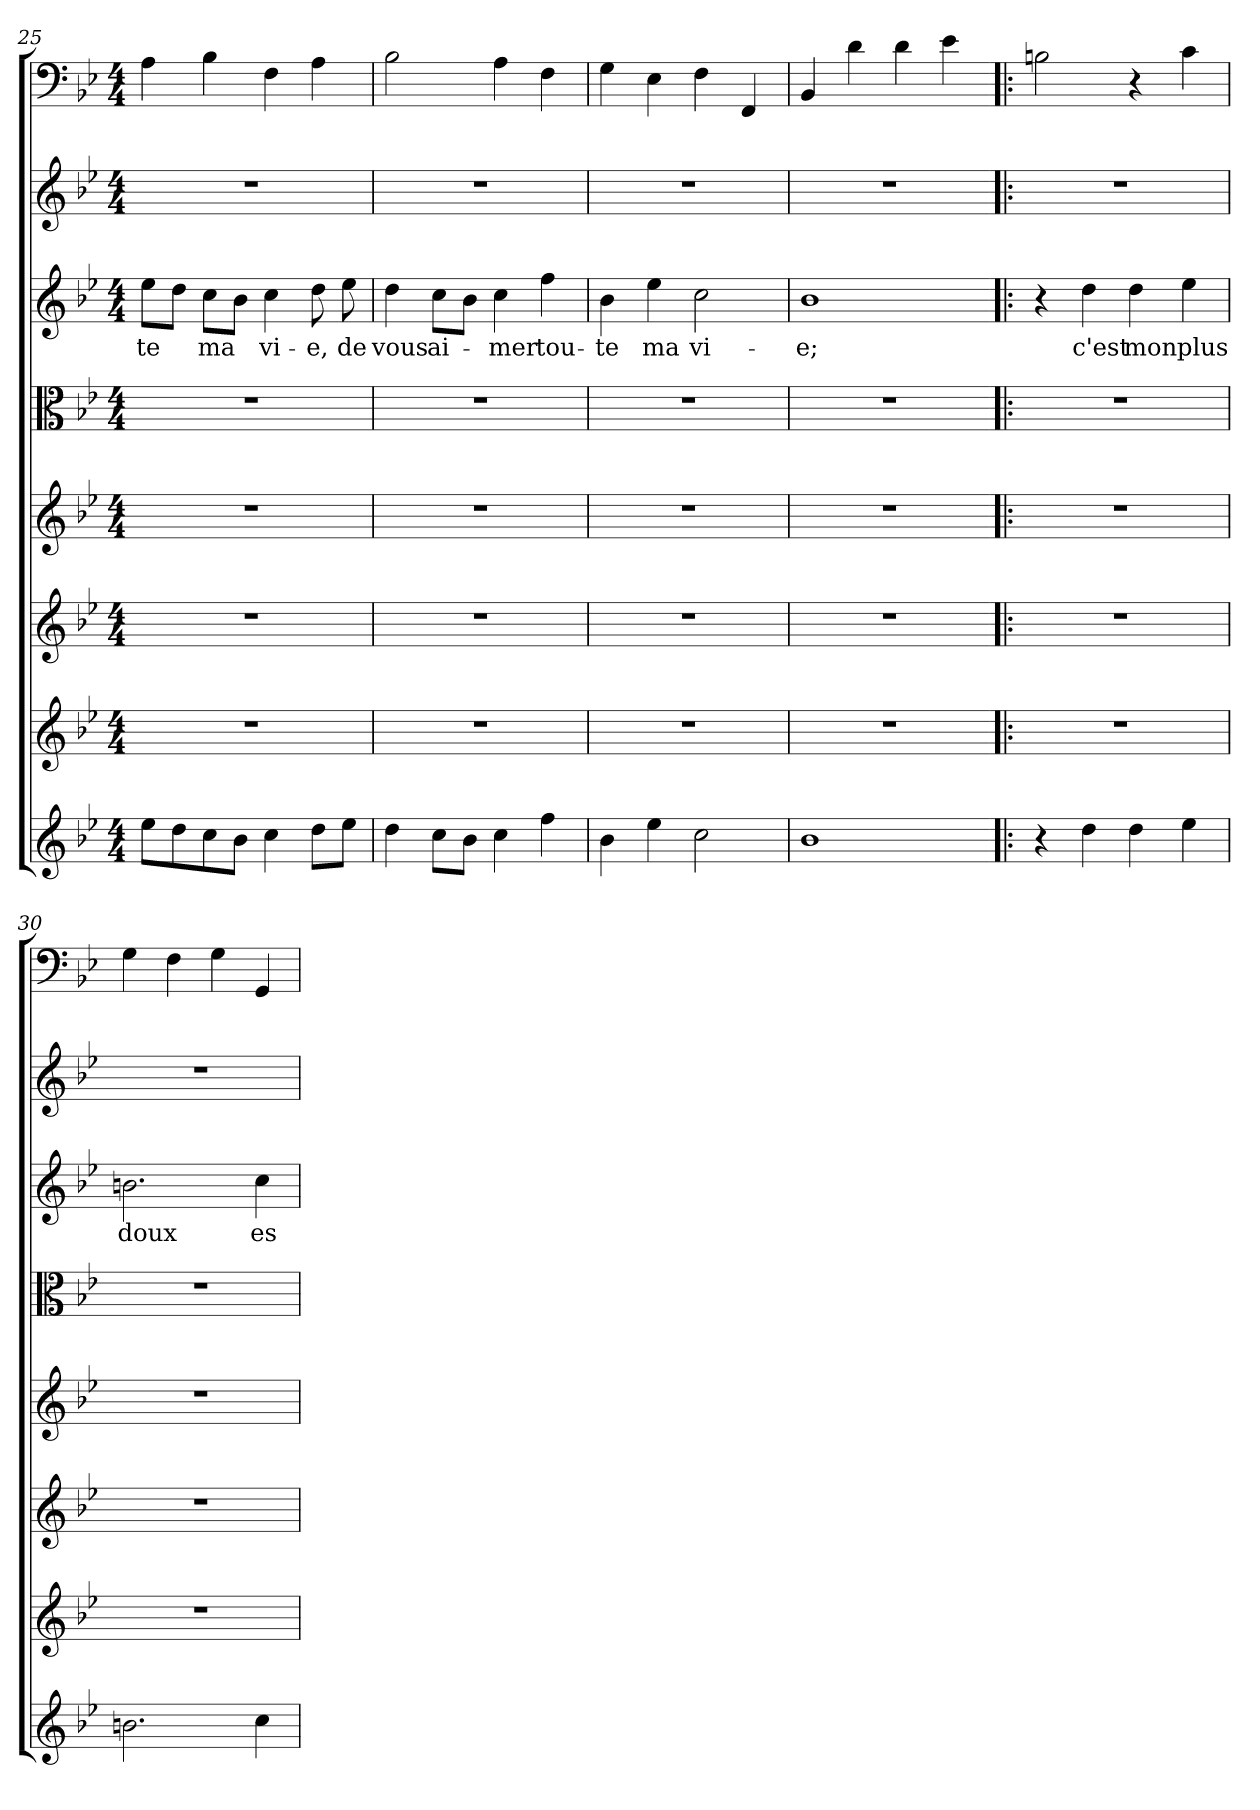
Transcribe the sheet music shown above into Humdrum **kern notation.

**kern	**kern	**kern	**kern	**kern	**kern	**text	**kern	**kern
*part8	*part7	*part6	*part5	*part4	*part3	*part3	*part2	*part1
*staff8	*staff7	*staff6	*staff5	*staff4	*staff3	*staff3	*staff2	*staff1
*clefG2	*clefG2	*clefG2	*clefG2	*clefC3	*clefG2	*	*clefG2	*clefF4
*k[b-e-]	*k[b-e-]	*k[b-e-]	*k[b-e-]	*k[b-e-]	*k[b-e-]	*	*k[b-e-]	*k[b-e-]
*g:	*g:	*g:	*	*g:	*g:	*	*g:	*g:
*M4/4	*M4/4	*M4/4	*M4/4	*M4/4	*M4/4	*	*M4/4	*M4/4
=25	=25	=25	=25	=25	=25	=25	=25	=25
8ee-\L	1r	1r	1r	1r	8ee-\L	-te	1r	4A\
8dd\	.	.	.	.	8dd\J	.	.	.
8cc\	.	.	.	.	8cc\L	ma	.	4B-\
8b-\J	.	.	.	.	8b-\J	.	.	.
4cc\	.	.	.	.	4cc\	vi-	.	4F\
8dd\L	.	.	.	.	8dd\	-e,	.	4A\
8ee-\J	.	.	.	.	8ee-\	de	.	.
=26	=26	=26	=26	=26	=26	=26	=26	=26
4dd\	1r	1r	1r	1r	4dd\	vous	1r	2B-\
8cc\L	.	.	.	.	8cc\L	ai-	.	.
8b-\J	.	.	.	.	8b-\J	.	.	.
4cc\	.	.	.	.	4cc\	-mer	.	4A\
4ff\	.	.	.	.	4ff\	tou-	.	4F\
=27	=27	=27	=27	=27	=27	=27	=27	=27
4b-\	1r	1r	1r	1r	4b-\	-te	1r	4G\
4ee-\	.	.	.	.	4ee-\	ma	.	4E-\
2cc\	.	.	.	.	2cc\	vi-	.	4F\
.	.	.	.	.	.	.	.	4FF/
=28	=28	=28	=28	=28	=28	=28	=28	=28
1b-\	1r	1r	1r	1r	1b-\	-e;	1r	4BB-/
.	.	.	.	.	.	.	.	4d\
.	.	.	.	.	.	.	.	4d\
.	.	.	.	.	.	.	.	4e-\
=29!|:	=29!|:	=29!|:	=29!|:	=29!|:	=29!|:	=29!|:	=29!|:	=29!|:
4r	1r	1r	1r	1r	4r	.	1r	2Bn\
4dd\	.	.	.	.	4dd\	c'est	.	.
4dd\	.	.	.	.	4dd\	mon	.	4r
4ee-\	.	.	.	.	4ee-\	plus	.	4c\
=30	=30	=30	=30	=30	=30	=30	=30	=30
2.bn\	1r	1r	1r	1r	2.bn\	doux	1r	4G\
.	.	.	.	.	.	.	.	4F\
.	.	.	.	.	.	.	.	4G\
4cc\	.	.	.	.	4cc\	es-	.	4GG/
=	=	=	=	=	=	=	=	=
*-	*-	*-	*-	*-	*-	*-	*-	*-
